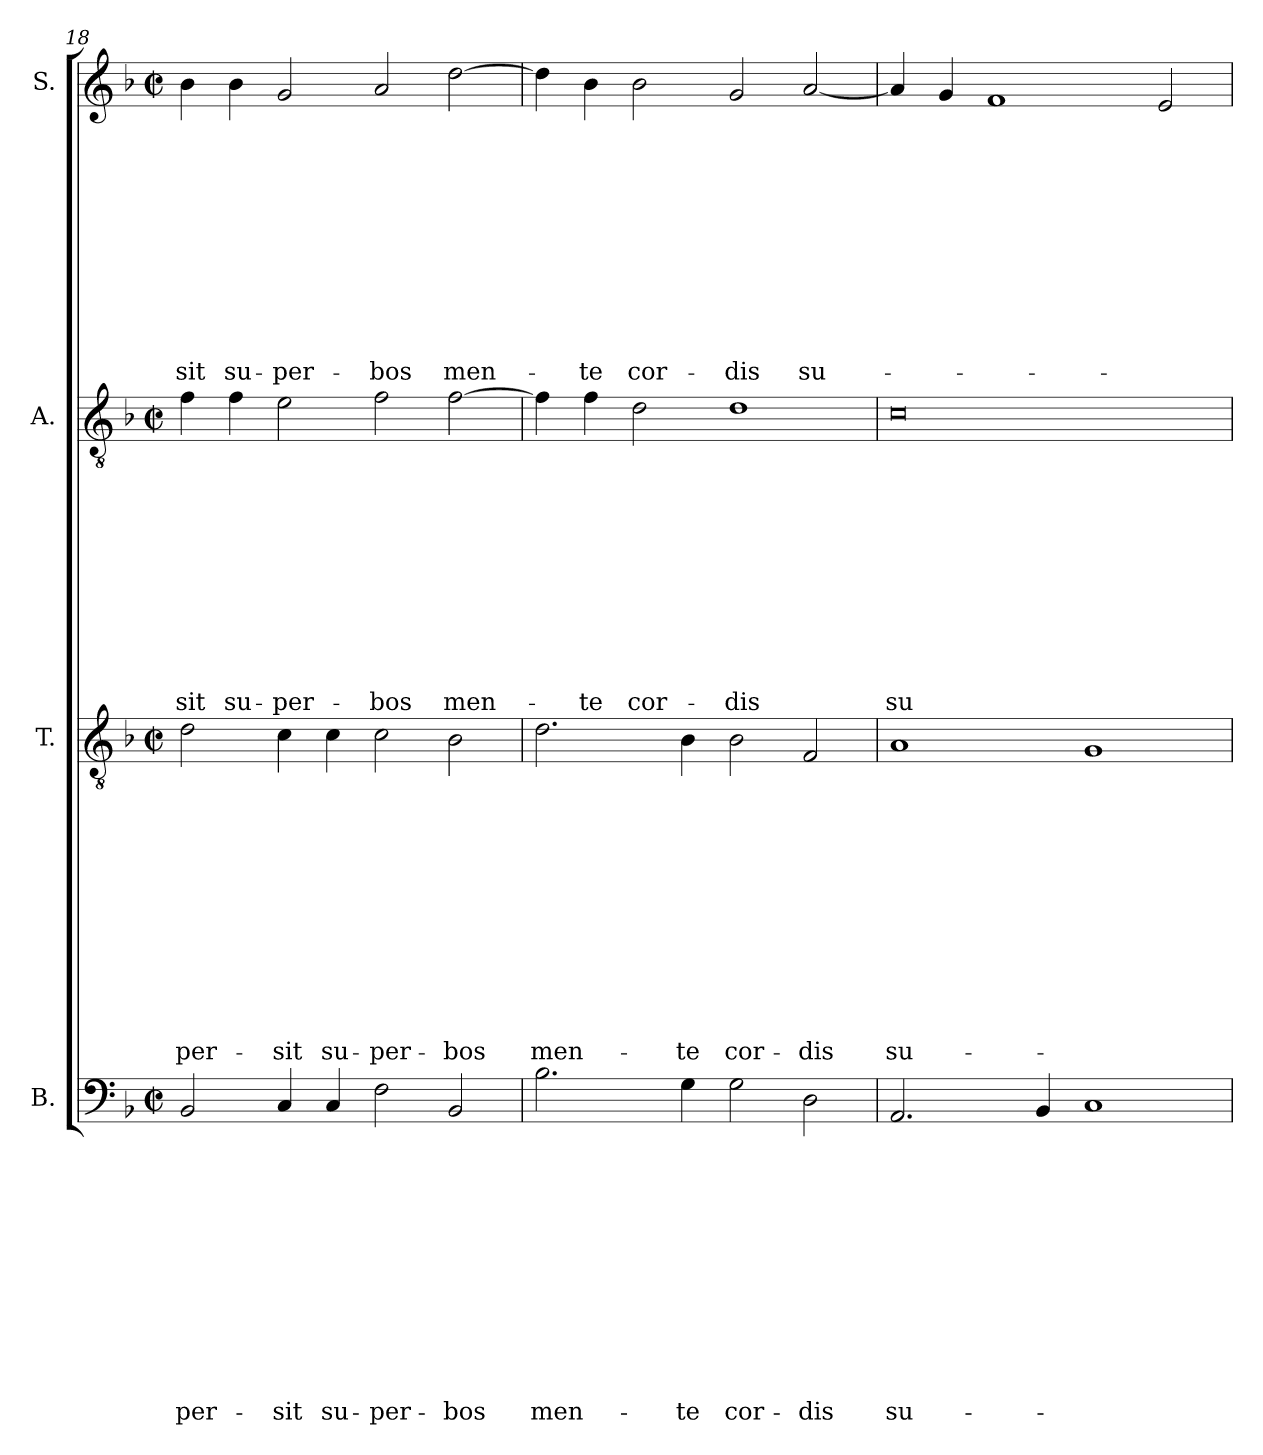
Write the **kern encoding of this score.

**kern	**text	**text	**text	**text	**text	**text	**text	**text	**text	**text	**text	**text	**kern	**text	**text	**text	**text	**text	**text	**text	**text	**text	**text	**text	**text	**kern	**text	**text	**text	**text	**text	**text	**text	**text	**text	**text	**text	**kern	**text	**text	**text	**text	**text	**text	**text	**text	**text	**text	**text
*part4	*part4	*part4	*part4	*part4	*part4	*part4	*part4	*part4	*part4	*part4	*part4	*part4	*part3	*part3	*part3	*part3	*part3	*part3	*part3	*part3	*part3	*part3	*part3	*part3	*part3	*part2	*part2	*part2	*part2	*part2	*part2	*part2	*part2	*part2	*part2	*part2	*part2	*part1	*part1	*part1	*part1	*part1	*part1	*part1	*part1	*part1	*part1	*part1	*part1
*staff4	*staff4	*staff4	*staff4	*staff4	*staff4	*staff4	*staff4	*staff4	*staff4	*staff4	*staff4	*staff4	*staff3	*staff3	*staff3	*staff3	*staff3	*staff3	*staff3	*staff3	*staff3	*staff3	*staff3	*staff3	*staff3	*staff2	*staff2	*staff2	*staff2	*staff2	*staff2	*staff2	*staff2	*staff2	*staff2	*staff2	*staff2	*staff1	*staff1	*staff1	*staff1	*staff1	*staff1	*staff1	*staff1	*staff1	*staff1	*staff1	*staff1
*I"B.	*	*	*	*	*	*	*	*	*	*	*	*	*I"T.	*	*	*	*	*	*	*	*	*	*	*	*	*I"A.	*	*	*	*	*	*	*	*	*	*	*	*I"S.	*	*	*	*	*	*	*	*	*	*	*
*clefF4	*	*	*	*	*	*	*	*	*	*	*	*	*clefGv2	*	*	*	*	*	*	*	*	*	*	*	*	*clefGv2	*	*	*	*	*	*	*	*	*	*	*	*clefG2	*	*	*	*	*	*	*	*	*	*	*
*k[b-]	*	*	*	*	*	*	*	*	*	*	*	*	*k[b-]	*	*	*	*	*	*	*	*	*	*	*	*	*k[b-]	*	*	*	*	*	*	*	*	*	*	*	*k[b-]	*	*	*	*	*	*	*	*	*	*	*
*F:	*	*	*	*	*	*	*	*	*	*	*	*	*F:	*	*	*	*	*	*	*	*	*	*	*	*	*F:	*	*	*	*	*	*	*	*	*	*	*	*F:	*	*	*	*	*	*	*	*	*	*	*
*M2/2	*	*	*	*	*	*	*	*	*	*	*	*	*M2/2	*	*	*	*	*	*	*	*	*	*	*	*	*M2/2	*	*	*	*	*	*	*	*	*	*	*	*M2/2	*	*	*	*	*	*	*	*	*	*	*
*met(c|)	*	*	*	*	*	*	*	*	*	*	*	*	*met(c|)	*	*	*	*	*	*	*	*	*	*	*	*	*met(c|)	*	*	*	*	*	*	*	*	*	*	*	*met(c|)	*	*	*	*	*	*	*	*	*	*	*
=18	=18	=18	=18	=18	=18	=18	=18	=18	=18	=18	=18	=18	=18	=18	=18	=18	=18	=18	=18	=18	=18	=18	=18	=18	=18	=18	=18	=18	=18	=18	=18	=18	=18	=18	=18	=18	=18	=18	=18	=18	=18	=18	=18	=18	=18	=18	=18	=18	=18
2BB-/	.	.	.	.	.	.	.	.	.	.	.	-per-	2d\	.	.	.	.	.	.	.	.	.	.	.	-per-	4f\	.	.	.	.	.	.	.	.	.	.	-sit	4b-\	.	.	.	.	.	.	.	.	.	.	-sit
.	.	.	.	.	.	.	.	.	.	.	.	.	.	.	.	.	.	.	.	.	.	.	.	.	.	4f\	.	.	.	.	.	.	.	.	.	.	su-	4b-\	.	.	.	.	.	.	.	.	.	.	su-
4C/	.	.	.	.	.	.	.	.	.	.	.	-sit	4c\	.	.	.	.	.	.	.	.	.	.	.	-sit	2e\	.	.	.	.	.	.	.	.	.	.	-per-	2g/	.	.	.	.	.	.	.	.	.	.	-per-
4C/	.	.	.	.	.	.	.	.	.	.	.	su-	4c\	.	.	.	.	.	.	.	.	.	.	.	su-	.	.	.	.	.	.	.	.	.	.	.	.	.	.	.	.	.	.	.	.	.	.	.	.
2F\	.	.	.	.	.	.	.	.	.	.	.	-per-	2c\	.	.	.	.	.	.	.	.	.	.	.	-per-	2f\	.	.	.	.	.	.	.	.	.	.	-bos	2a/	.	.	.	.	.	.	.	.	.	.	-bos
2BB-/	.	.	.	.	.	.	.	.	.	.	.	-bos	2B-\	.	.	.	.	.	.	.	.	.	.	.	-bos	[2f\	.	.	.	.	.	.	.	.	.	.	men-	[2dd\	.	.	.	.	.	.	.	.	.	.	men-
=19	=19	=19	=19	=19	=19	=19	=19	=19	=19	=19	=19	=19	=19	=19	=19	=19	=19	=19	=19	=19	=19	=19	=19	=19	=19	=19	=19	=19	=19	=19	=19	=19	=19	=19	=19	=19	=19	=19	=19	=19	=19	=19	=19	=19	=19	=19	=19	=19	=19
2.B-\	.	.	.	.	.	.	.	.	.	.	.	men-	2.d\	.	.	.	.	.	.	.	.	.	.	.	men-	4f\]	.	.	.	.	.	.	.	.	.	.	.	4dd\]	.	.	.	.	.	.	.	.	.	.	.
.	.	.	.	.	.	.	.	.	.	.	.	.	.	.	.	.	.	.	.	.	.	.	.	.	.	4f\	.	.	.	.	.	.	.	.	.	.	-te	4b-\	.	.	.	.	.	.	.	.	.	.	-te
.	.	.	.	.	.	.	.	.	.	.	.	.	.	.	.	.	.	.	.	.	.	.	.	.	.	2d\	.	.	.	.	.	.	.	.	.	.	cor-	2b-\	.	.	.	.	.	.	.	.	.	.	cor-
4G\	.	.	.	.	.	.	.	.	.	.	.	-te	4B-\	.	.	.	.	.	.	.	.	.	.	.	-te	.	.	.	.	.	.	.	.	.	.	.	.	.	.	.	.	.	.	.	.	.	.	.	.
2G\	.	.	.	.	.	.	.	.	.	.	.	cor-	2B-\	.	.	.	.	.	.	.	.	.	.	.	cor-	1d	.	.	.	.	.	.	.	.	.	.	-dis	2g/	.	.	.	.	.	.	.	.	.	.	-dis
2D\	.	.	.	.	.	.	.	.	.	.	.	-dis	2F/	.	.	.	.	.	.	.	.	.	.	.	-dis	.	.	.	.	.	.	.	.	.	.	.	.	[2a/	.	.	.	.	.	.	.	.	.	.	su-
=20	=20	=20	=20	=20	=20	=20	=20	=20	=20	=20	=20	=20	=20	=20	=20	=20	=20	=20	=20	=20	=20	=20	=20	=20	=20	=20	=20	=20	=20	=20	=20	=20	=20	=20	=20	=20	=20	=20	=20	=20	=20	=20	=20	=20	=20	=20	=20	=20	=20
2.AA/	.	.	.	.	.	.	.	.	.	.	.	su-	1A	.	.	.	.	.	.	.	.	.	.	.	su-	0c	.	.	.	.	.	.	.	.	.	.	su-	4a/]	.	.	.	.	.	.	.	.	.	.	.
.	.	.	.	.	.	.	.	.	.	.	.	.	.	.	.	.	.	.	.	.	.	.	.	.	.	.	.	.	.	.	.	.	.	.	.	.	.	4g/	.	.	.	.	.	.	.	.	.	.	.
.	.	.	.	.	.	.	.	.	.	.	.	.	.	.	.	.	.	.	.	.	.	.	.	.	.	.	.	.	.	.	.	.	.	.	.	.	.	1f	.	.	.	.	.	.	.	.	.	.	.
4BB-/	.	.	.	.	.	.	.	.	.	.	.	.	.	.	.	.	.	.	.	.	.	.	.	.	.	.	.	.	.	.	.	.	.	.	.	.	.	.	.	.	.	.	.	.	.	.	.	.	.
1C	.	.	.	.	.	.	.	.	.	.	.	.	1G	.	.	.	.	.	.	.	.	.	.	.	.	.	.	.	.	.	.	.	.	.	.	.	.	.	.	.	.	.	.	.	.	.	.	.	.
.	.	.	.	.	.	.	.	.	.	.	.	.	.	.	.	.	.	.	.	.	.	.	.	.	.	.	.	.	.	.	.	.	.	.	.	.	.	2e/	.	.	.	.	.	.	.	.	.	.	.
=	=	=	=	=	=	=	=	=	=	=	=	=	=	=	=	=	=	=	=	=	=	=	=	=	=	=	=	=	=	=	=	=	=	=	=	=	=	=	=	=	=	=	=	=	=	=	=	=	=
*-	*-	*-	*-	*-	*-	*-	*-	*-	*-	*-	*-	*-	*-	*-	*-	*-	*-	*-	*-	*-	*-	*-	*-	*-	*-	*-	*-	*-	*-	*-	*-	*-	*-	*-	*-	*-	*-	*-	*-	*-	*-	*-	*-	*-	*-	*-	*-	*-	*-
